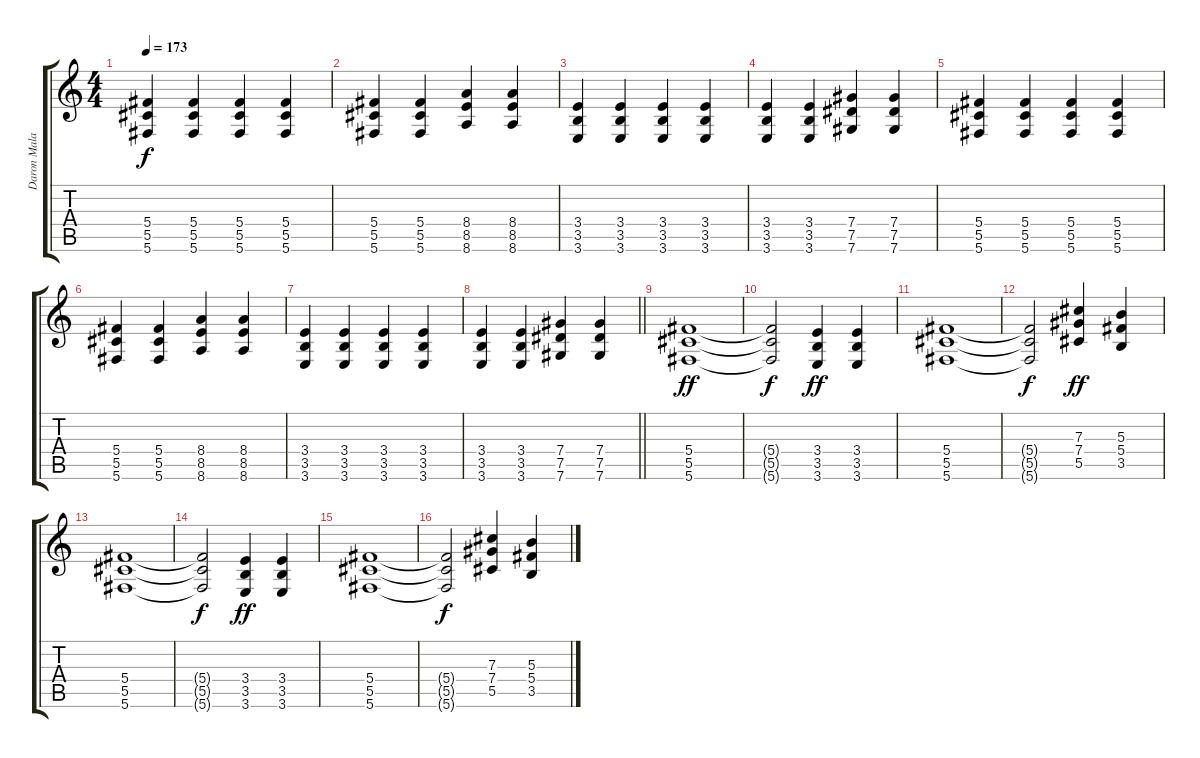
\track ("Daron Malakian" "Daron Mala") {instrument overdrivenguitar}
\staff {score tabs}
\tuning (Eb4 Bb3 Gb3 Db3 Ab2 Db2) {hide}
\ts (4 4)
\tempo 173
\clef g2
\ks c
(5.4 5.5 5.6).4{dy f} (5.4 5.5 5.6).4 (5.4 5.5 5.6).4 (5.4 5.5 5.6).4 |
(5.4 5.5 5.6).4 (5.4 5.5 5.6).4 (8.4 8.5 8.6).4 (8.4 8.5 8.6).4 |
(3.4 3.5 3.6).4 (3.4 3.5 3.6).4 (3.4 3.5 3.6).4 (3.4 3.5 3.6).4 |
(3.4 3.5 3.6).4 (3.4 3.5 3.6).4 (7.4 7.5 7.6).4 (7.4 7.5 7.6).4 |
(5.4 5.5 5.6).4 (5.4 5.5 5.6).4 (5.4 5.5 5.6).4 (5.4 5.5 5.6).4 |
(5.4 5.5 5.6).4 (5.4 5.5 5.6).4 (8.4 8.5 8.6).4 (8.4 8.5 8.6).4 |
(3.4 3.5 3.6).4 (3.4 3.5 3.6).4 (3.4 3.5 3.6).4 (3.4 3.5 3.6).4 |
\barLineRight lightlight
(3.4 3.5 3.6).4 (3.4 3.5 3.6).4 (7.4 7.5 7.6).4 (7.4 7.5 7.6).4 |
(5.4 5.5 5.6).1{dy ff} |
(5.4{t} 5.5{t} 5.6{t}).2{dy f} (3.4 3.5 3.6).4{dy ff} (3.4 3.5 3.6).4 |
(5.4 5.5 5.6).1 |
(5.4{t} 5.5{t} 5.6{t}).2{dy f} (7.3 7.4 5.5).4{dy ff} (5.3 5.4 3.5).4 |
(5.4 5.5 5.6).1 |
(5.4{t} 5.5{t} 5.6{t}).2{dy f} (3.4 3.5 3.6).4{dy ff} (3.4 3.5 3.6).4 |
(5.4 5.5 5.6).1 |
(5.4{t} 5.5{t} 5.6{t}).2{dy f} (7.3 7.4 5.5).4 (5.3 5.4 3.5).4
